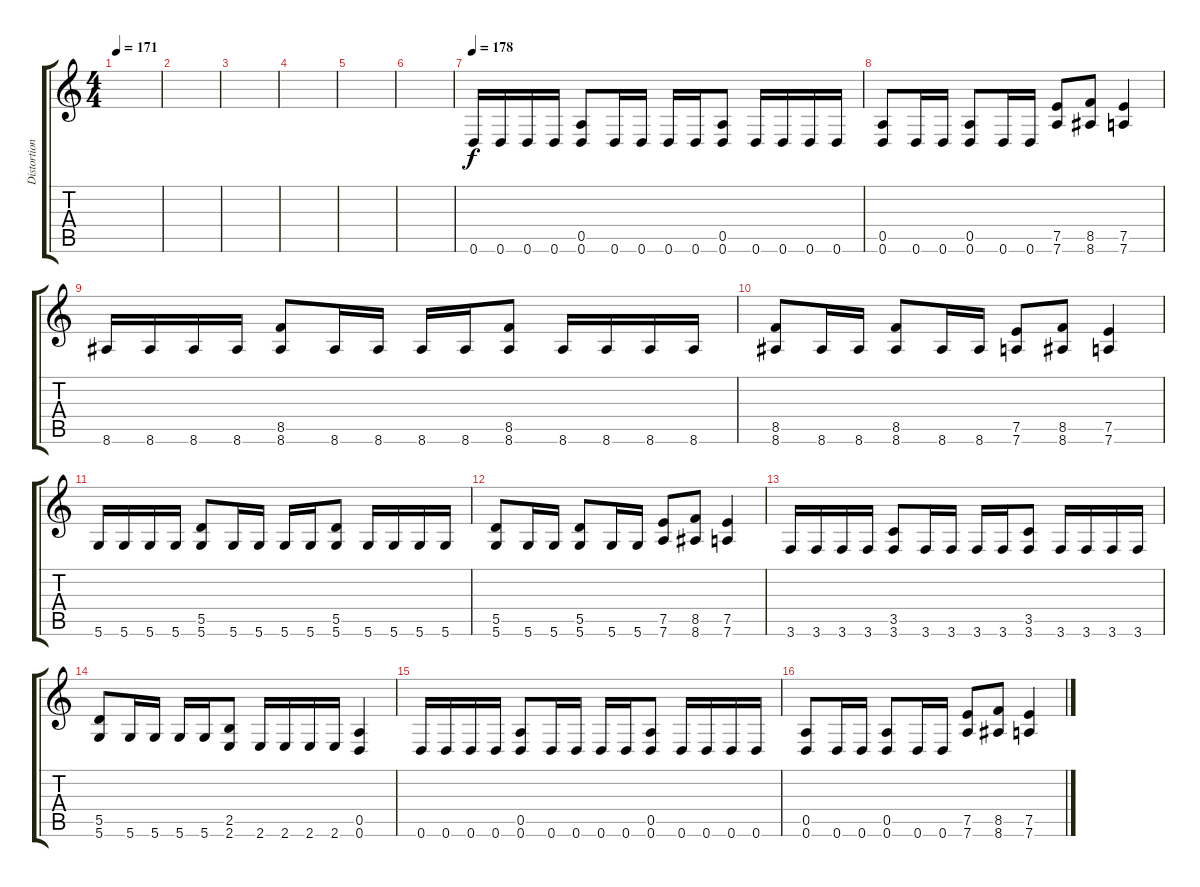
\track ("Distortion Guitar 2" "Distortion") {instrument distortionguitar}
\staff {score tabs}
\tuning (E4 B3 G3 D3 A2 D2) {hide}
\ts (4 4)
\tempo 171
\clef g2
\ks c
|
|
|
|
|
|
\tempo 178
0.6.16 0.6.16 0.6.16 0.6.16 (0.5 0.6).8 0.6.16 0.6.16 0.6.16 0.6.16 (0.5 0.6).8 0.6.16 0.6.16 0.6.16 0.6.16 |
(0.5 0.6).8 0.6.16 0.6.16 (0.5 0.6).8 0.6.16 0.6.16 (7.5 7.6).8 (8.5 8.6).8 (7.5 7.6).4 |
8.6.16 8.6.16 8.6.16 8.6.16 (8.5 8.6).8 8.6.16 8.6.16 8.6.16 8.6.16 (8.5 8.6).8 8.6.16 8.6.16 8.6.16 8.6.16 |
(8.5 8.6).8 8.6.16 8.6.16 (8.5 8.6).8 8.6.16 8.6.16 (7.5 7.6).8 (8.5 8.6).8 (7.5 7.6).4 |
5.6.16 5.6.16 5.6.16 5.6.16 (5.5 5.6).8 5.6.16 5.6.16 5.6.16 5.6.16 (5.5 5.6).8 5.6.16 5.6.16 5.6.16 5.6.16 |
(5.5 5.6).8 5.6.16 5.6.16 (5.5 5.6).8 5.6.16 5.6.16 (7.5 7.6).8 (8.5 8.6).8 (7.5 7.6).4 |
3.6.16 3.6.16 3.6.16 3.6.16 (3.5 3.6).8 3.6.16 3.6.16 3.6.16 3.6.16 (3.5 3.6).8 3.6.16 3.6.16 3.6.16 3.6.16 |
(5.5 5.6).8 5.6.16 5.6.16 5.6.16 5.6.16 (2.5 2.6).8 2.6.16 2.6.16 2.6.16 2.6.16 (0.5 0.6).4 |
0.6.16 0.6.16 0.6.16 0.6.16 (0.5 0.6).8 0.6.16 0.6.16 0.6.16 0.6.16 (0.5 0.6).8 0.6.16 0.6.16 0.6.16 0.6.16 |
(0.5 0.6).8 0.6.16 0.6.16 (0.5 0.6).8 0.6.16 0.6.16 (7.5 7.6).8 (8.5 8.6).8 (7.5 7.6).4
